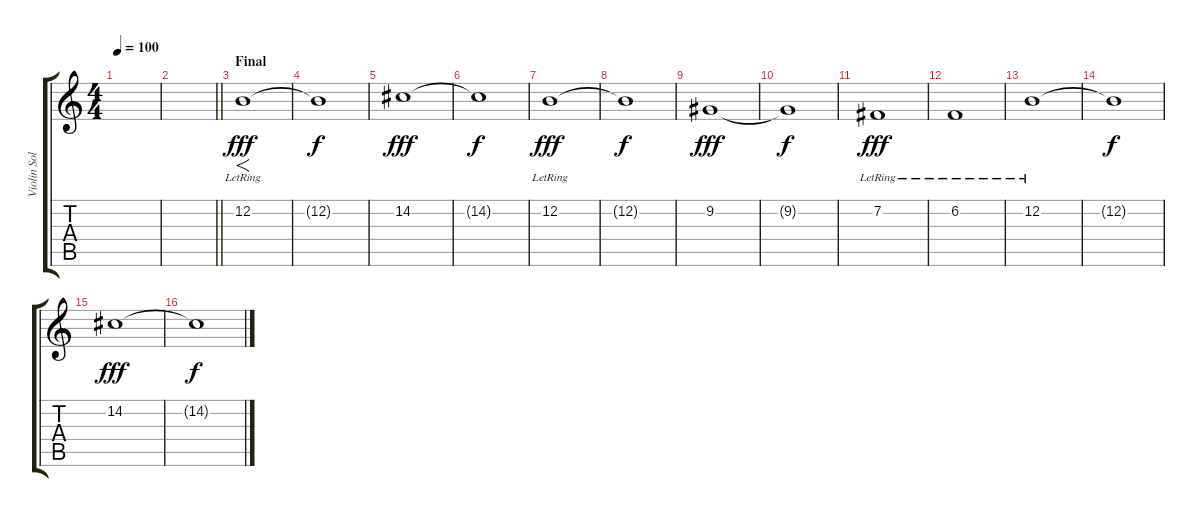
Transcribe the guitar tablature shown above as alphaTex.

\track ("Violin Solo" "Violin Sol") {instrument violin}
\staff {score tabs}
\tuning (E4 B3 G3 D3 A2 E2) {hide}
\ts (4 4)
\tempo 100
\clef g2
\ks c
|
\barLineRight lightlight
|
\section ("" "Final")
12.2{lr}.1{f dy fff volume 10} |
12.2{t}.1{dy f} |
14.2.1{dy fff} |
14.2{t}.1{dy f} |
12.2{lr}.1{dy fff} |
12.2{t}.1{dy f} |
9.2.1{dy fff} |
9.2{t}.1{dy f} |
7.2{lr}.1{dy fff} |
6.2{lr}.1 |
12.2{lr}.1 |
12.2{t}.1{dy f} |
14.2.1{dy fff} |
14.2{t}.1{dy f}
